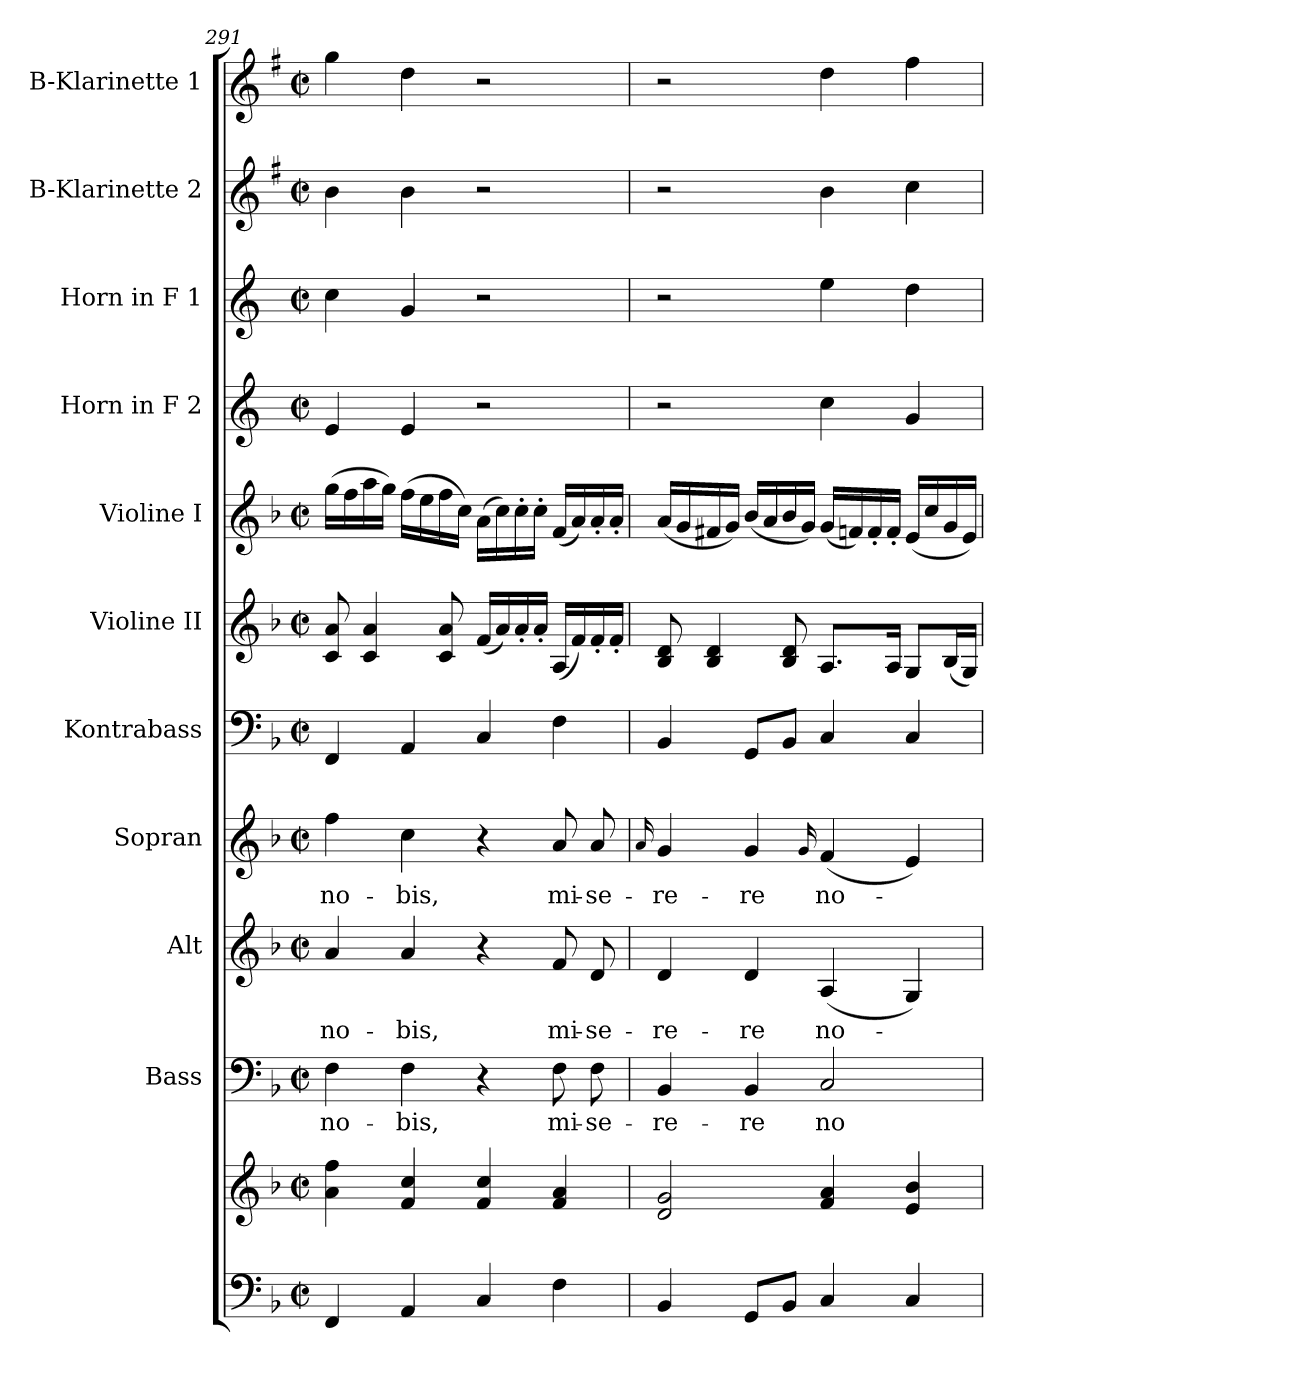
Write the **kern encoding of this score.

**kern	**kern	**kern	**text	**kern	**text	**kern	**text	**kern	**kern	**kern	**kern	**kern	**kern	**kern
*part11	*part11	*part10	*part10	*part9	*part9	*part8	*part8	*part7	*part6	*part5	*part4	*part3	*part2	*part1
*staff12	*staff11	*staff10	*staff10	*staff9	*staff9	*staff8	*staff8	*staff7	*staff6	*staff5	*staff4	*staff3	*staff2	*staff1
*	*	*I"Bass	*	*I"Alt	*	*I"Sopran	*	*I"Kontrabass	*I"Violine II	*I"Violine I	*I"Horn in F 2	*I"Horn in F 1	*I"B-Klarinette 2	*I"B-Klarinette 1
*	*	*I'B.	*	*I'A.	*	*I'S.	*	*I'Kb.	*I'Vl. II	*I'Vl. I	*	*	*I'B Kl. 2	*I'B Kl. 1
!!LO:PB:g=z
*clefF4	*clefG2	*clefF4	*	*clefG2	*	*clefG2	*	*clefF4	*clefG2	*clefG2	*clefG2	*clefG2	*clefG2	*clefG2
*	*	*	*	*	*	*	*	*ITrd7c12	*	*	*ITrd4c7	*ITrd4c7	*ITrd1c2	*ITrd1c2
*k[b-]	*k[b-]	*k[b-]	*	*k[b-]	*	*k[b-]	*	*k[b-]	*k[b-]	*k[b-]	*k[b-]	*k[b-]	*k[b-]	*k[b-]
*F:	*F:	*F:	*	*F:	*	*F:	*	*F:	*F:	*F:	*F:	*F:	*F:	*F:
*M2/2	*M2/2	*M2/2	*	*M2/2	*	*M2/2	*	*M2/2	*M2/2	*M2/2	*M2/2	*M2/2	*M2/2	*M2/2
*met(c|)	*met(c|)	*met(c|)	*	*met(c|)	*	*met(c|)	*	*met(c|)	*met(c|)	*met(c|)	*met(c|)	*met(c|)	*met(c|)	*met(c|)
=291	=291	=291	=291	=291	=291	=291	=291	=291	=291	=291	=291	=291	=291	=291
!	!	!	!LO:LY:b	!	!LO:LY:b	!	!LO:LY:b	!	!	!	!	!	!	!
4FF/	4a\ 4ff\	4F\	no-	4a/	no-	4ff\	no-	4FFF/	8c/ 8a/	(>16gg\LL	4A/	4f\	4a\	4ff\
.	.	.	.	.	.	.	.	.	.	16ff\	.	.	.	.
.	.	.	.	.	.	.	.	.	4c/ 4a/	16aa\	.	.	.	.
.	.	.	.	.	.	.	.	.	.	16gg\JJ)	.	.	.	.
!	!	!	!LO:LY:b	!	!LO:LY:b	!	!LO:LY:b	!	!	!	!	!	!	!
4AA/	4f/ 4cc/	4F\	-bis,	4a/	-bis,	4cc\	-bis,	4AAA/	.	(>16ff\LL	4A/	4c/	4a\	4cc\
.	.	.	.	.	.	.	.	.	.	16ee\	.	.	.	.
.	.	.	.	.	.	.	.	.	8c/ 8a/	16ff\	.	.	.	.
.	.	.	.	.	.	.	.	.	.	16cc\JJ)	.	.	.	.
4C/	4f/ 4cc/	4r	.	4r	.	4r	.	4CC/	(<16f/LL	(>16a\LL	2r	2r	2r	2r
.	.	.	.	.	.	.	.	.	16a/)	16cc\)	.	.	.	.
.	.	.	.	.	.	.	.	.	16a'</	16cc'>\	.	.	.	.
.	.	.	.	.	.	.	.	.	16a'</JJ	16cc'>\JJ	.	.	.	.
!	!	!	!LO:LY:b	!	!LO:LY:b	!	!LO:LY:b	!	!	!	!	!	!	!
4F\	4f/ 4a/	8F\	mi-	8f/	mi-	8a/	mi-	4FF\	(<16A/LL	(<16f/LL	.	.	.	.
.	.	.	.	.	.	.	.	.	16f/)	16a/)	.	.	.	.
!	!	!	!LO:LY:b	!	!LO:LY:b	!	!LO:LY:b	!	!	!	!	!	!	!
.	.	8F\	-se-	8d/	-se-	8a/	-se-	.	16f'</	16a'</	.	.	.	.
.	.	.	.	.	.	.	.	.	16f'</JJ	16a'</JJ	.	.	.	.
=292	=292	=292	=292	=292	=292	=292	=292	=292	=292	=292	=292	=292	=292	=292
.	.	.	.	.	.	16qqa/	.	.	.	.	.	.	.	.
!	!	!	!LO:LY:b	!	!LO:LY:b	!	!LO:LY:b	!	!	!	!	!	!	!
4BB-/	2d/ 2g/	4BB-/	-re-	4d/	-re-	4g/	-re-	4BBB-/	8B-/ 8d/	(<16a/LL	2r	2r	2r	2r
.	.	.	.	.	.	.	.	.	.	16g/	.	.	.	.
.	.	.	.	.	.	.	.	.	4B-/ 4d/	16f#X/	.	.	.	.
.	.	.	.	.	.	.	.	.	.	16g/JJ)	.	.	.	.
!	!	!	!LO:LY:b	!	!LO:LY:b	!	!LO:LY:b	!	!	!	!	!	!	!
8GG/L	.	4BB-/	-re	4d/	-re	4g/	-re	8GGG/L	.	(<16b-/LL	.	.	.	.
.	.	.	.	.	.	.	.	.	.	16a/	.	.	.	.
8BB-/J	.	.	.	.	.	.	.	8BBB-/J	8B-/ 8d/	16b-/	.	.	.	.
.	.	.	.	.	.	.	.	.	.	16g/JJ)	.	.	.	.
.	.	.	.	.	.	16qqg/	.	.	.	.	.	.	.	.
!	!	!	!LO:LY:b	!	!LO:LY:b	!	!LO:LY:b	!	!	!	!	!	!	!
4C/	4f/ 4a/	2C/	no-	(4A/	no-	(<4f/	no-	4CC/	8.A/L	(<16g/LL	4f\	4a\	4a\	4cc\
.	.	.	.	.	.	.	.	.	.	16fn/)	.	.	.	.
.	.	.	.	.	.	.	.	.	.	16f'</	.	.	.	.
.	.	.	.	.	.	.	.	.	16A/Jk	16f'</JJ	.	.	.	.
4C/	4e/ 4b-/	.	.	4G/)	.	4e/)	.	4CC/	8G/L	(<16e/LL	4c/	4g\	4b-\	4ee\
.	.	.	.	.	.	.	.	.	.	16cc/	.	.	.	.
.	.	.	.	.	.	.	.	.	(<16B-/L	16g/	.	.	.	.
.	.	.	.	.	.	.	.	.	16G/JJ)	16e/JJ)	.	.	.	.
=	=	=	=	=	=	=	=	=	=	=	=	=	=	=
*-	*-	*-	*-	*-	*-	*-	*-	*-	*-	*-	*-	*-	*-	*-
